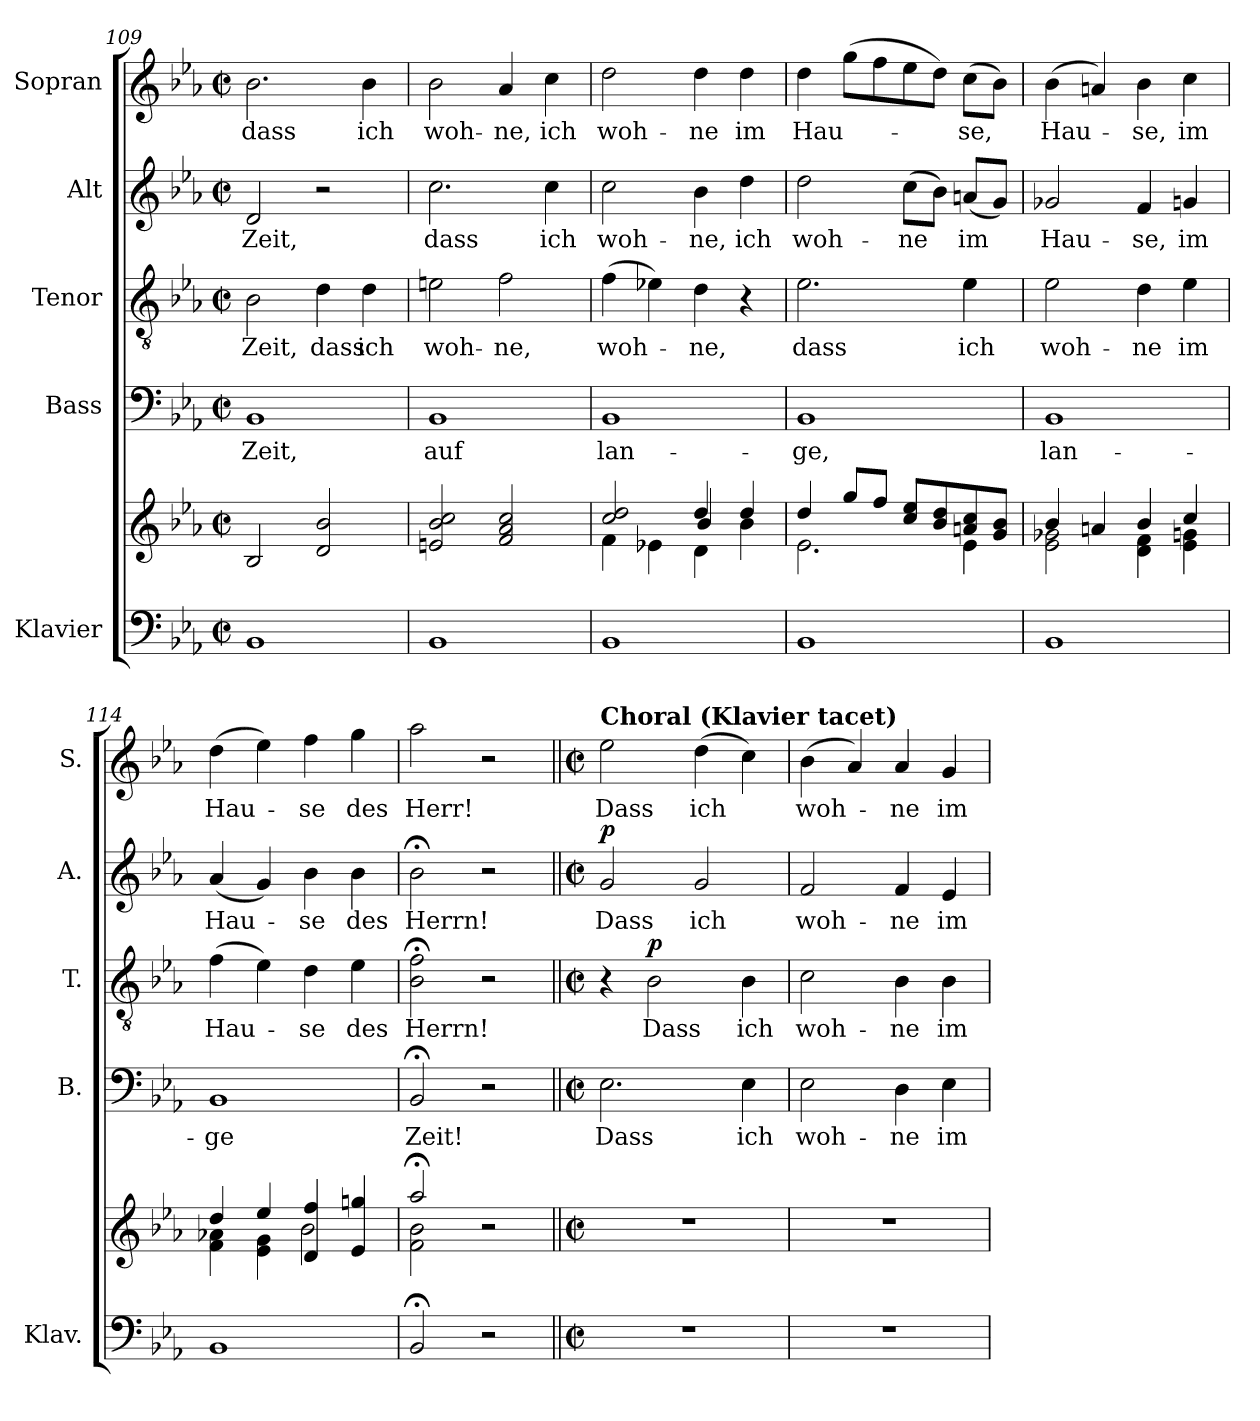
**kern	**kern	**kern	**text	**kern	**text	**dynam	**kern	**text	**dynam	**kern	**text
*part5	*part5	*part4	*part4	*part3	*part3	*part3	*part2	*part2	*part2	*part1	*part1
*staff6	*staff5	*staff4	*staff4	*staff3	*staff3	*staff3	*staff2	*staff2	*staff2	*staff1	*staff1
*I"Klavier	*	*I"Bass	*	*I"Tenor	*	*	*I"Alt	*	*	*I"Sopran	*
*I'Klav.	*	*I'B.	*	*I'T.	*	*	*I'A.	*	*	*I'S.	*
*clefF4	*clefG2	*clefF4	*	*clefGv2	*	*	*clefG2	*	*	*clefG2	*
*	*	*	*	*ITrd7c12	*	*	*	*	*	*	*
*k[b-e-a-]	*k[b-e-a-]	*k[b-e-a-]	*	*k[b-e-a-]	*	*	*k[b-e-a-]	*	*	*k[b-e-a-]	*
*E-:	*E-:	*E-:	*	*E-:	*	*	*E-:	*	*	*E-:	*
*M2/2	*M2/2	*M2/2	*	*M2/2	*	*	*M2/2	*	*	*M2/2	*
*met(c|)	*met(c|)	*met(c|)	*	*met(c|)	*	*	*met(c|)	*	*	*met(c|)	*
=109	=109	=109	=109	=109	=109	=109	=109	=109	=109	=109	=109
!	!	!	!LO:LY:b	!	!LO:LY:b	!	!	!LO:LY:b	!	!	!LO:LY:b
1BB-	2B-/	1BB-	Zeit,	2BB-\	Zeit,	.	2d/	Zeit,	.	2.b-\	dass
!	!	!	!	!	!LO:LY:b	!	!	!	!	!	!
.	2d/ 2b-/	.	.	4D\	dass	.	2r	.	.	.	.
!	!	!	!	!	!LO:LY:b	!	!	!	!	!	!LO:LY:b
.	.	.	.	4D\	ich	.	.	.	.	4b-\	ich
!!LO:LB:g=z
=110	=110	=110	=110	=110	=110	=110	=110	=110	=110	=110	=110
!	!	!	!LO:LY:b	!	!LO:LY:b	!	!	!LO:LY:b	!	!	!LO:LY:b
1BB-	2en/ 2b-/ 2cc/	1BB-	auf	2En\	woh-	.	2.cc\	dass	.	2b-\	woh-
!	!	!	!	!	!LO:LY:b	!	!	!	!	!	!LO:LY:b
.	2f/ 2a-/ 2cc/	.	.	2F\	-ne,	.	.	.	.	4a-/	-ne,
!	!	!	!	!	!	!	!	!LO:LY:b	!	!	!LO:LY:b
.	.	.	.	.	.	.	4cc\	ich	.	4cc\	ich
=111	=111	=111	=111	=111	=111	=111	=111	=111	=111	=111	=111
*	*^	*	*	*	*	*	*	*	*	*	*
*	*	*^	*	*	*	*	*	*	*	*	*	*
!	!	!	!	!	!LO:LY:b	!	!LO:LY:b	!	!	!LO:LY:b	!	!	!LO:LY:b
1BB-	2cc/ 2dd/	2ryy	4f\	1BB-	lan-	(>4F\	woh-	.	2cc\	woh-	.	2dd\	woh-
.	.	.	4e-X\	.	.	4E-X\)	.	.	.	.	.	.	.
!	!	!	!	!	!	!	!LO:LY:b	!	!	!LO:LY:b	!	!	!LO:LY:b
.	4dd/	4b-/	4d\	.	.	4D\	-ne,	.	4b-\	-ne,	.	4dd\	-ne
!	!	!	!	!	!	!	!	!	!	!LO:LY:b	!	!	!LO:LY:b
.	4dd/	4b-\	4ryy	.	.	4r	.	.	4dd\	ich	.	4dd\	im
=112	=112	=112	=112	=112	=112	=112	=112	=112	=112	=112	=112	=112	=112
!	!	!	!	!	!LO:LY:b	!	!LO:LY:b	!	!	!LO:LY:b	!	!	!LO:LY:b
*	*	*v	*v	*	*	*	*	*	*	*	*	*	*
1BB-	4dd/	2.e-\	1BB-	-ge,	2.E-\	dass	.	2dd\	woh-	.	4dd\	Hau-
.	8gg/L	.	.	.	.	.	.	.	.	.	(>8gg\L	.
.	8ff/J	.	.	.	.	.	.	.	.	.	8ff\	.
!	!	!	!	!	!	!	!	!	!LO:LY:b	!	!	!
.	8cc/ 8ee-/L	.	.	.	.	.	.	(>8cc\L	-ne	.	8ee-\	.
.	8b-/ 8dd/	.	.	.	.	.	.	8b-\J)	.	.	8dd\J)	.
!	!	!	!	!	!	!LO:LY:b	!	!	!LO:LY:b	!	!	!LO:LY:b
.	8an/ 8cc/	4e-\	.	.	4E-\	ich	.	(<8an/L	im	.	(>8cc\L	-se,
.	8g/ 8b-/J	.	.	.	.	.	.	8g/J)	.	.	8b-\J)	.
=113	=113	=113	=113	=113	=113	=113	=113	=113	=113	=113	=113	=113
!	!	!	!	!LO:LY:b	!	!LO:LY:b	!	!	!LO:LY:b	!	!	!LO:LY:b
1BB-	4b-/	2e-\ 2g-X\	1BB-	lan-	2E-\	woh-	.	2g-X/	Hau-	.	(>4b-\	Hau-
.	4an/	.	.	.	.	.	.	.	.	.	4an/)	.
!	!	!	!	!	!	!LO:LY:b	!	!	!LO:LY:b	!	!	!LO:LY:b
.	4b-/	4d\ 4f\	.	.	4D\	-ne	.	4f/	-se,	.	4b-\	-se,
!	!	!	!	!	!	!LO:LY:b	!	!	!LO:LY:b	!	!	!LO:LY:b
.	4cc/	4e-\ 4gn\	.	.	4E-\	im	.	4gn/	im	.	4cc\	im
=114	=114	=114	=114	=114	=114	=114	=114	=114	=114	=114	=114	=114
!	!	!	!	!LO:LY:b	!	!LO:LY:b	!	!	!LO:LY:b	!	!	!LO:LY:b
1BB-	4dd/	4f\ 4a-X\	1BB-	-ge	(>4F\	Hau-	.	(<4a-/	Hau-	.	(>4dd\	Hau-
.	4ee-/	4e-\ 4g\	.	.	4E-\)	.	.	4g/)	.	.	4ee-\)	.
!	!	!	!	!	!	!LO:LY:b	!	!	!LO:LY:b	!	!	!LO:LY:b
.	4d/ 4ff/	2b-\	.	.	4D\	-se	.	4b-\	-se	.	4ff\	-se
!	!	!	!	!	!	!LO:LY:b	!	!	!LO:LY:b	!	!	!LO:LY:b
.	4e-/ 4ggn/	.	.	.	4E-\	des	.	4b-\	des	.	4gg\	des
=115	=115	=115	=115	=115	=115	=115	=115	=115	=115	=115	=115	=115
!	!	!	!	!LO:LY:b	!	!LO:LY:b	!	!	!LO:LY:b	!	!	!LO:LY:b
2BB-;</	2aa-;</	2f\ 2b-\	2BB-;</	Zeit!	2BB-\;< 2F\;<	Herrn!	.	2b-;<\	Herrn!	.	2aa-\	Herr!
2r	2r	2ryy	2r	.	2r	.	.	2r	.	.	2r	.
*	*v	*v	*	*	*	*	*	*	*	*	*	*
!!LO:PB:g=z
=116||	=116||	=116||	=116||	=116||	=116||	=116||	=116||	=116||	=116||	=116||	=116||
*M2/2	*M2/2	*M2/2	*	*M2/2	*	*	*M2/2	*	*	*M2/2	*
*met(c|)	*met(c|)	*met(c|)	*	*met(c|)	*	*	*met(c|)	*	*	*met(c|)	*
*	*^	*	*	*	*	*	*	*	*	*	*
!	!	!	!	!	!	!	!	!	!	!	!LO:TX:a:B:t=Choral (Klavier tacet)	!
!	!	!	!	!LO:LY:b	!	!	!	!	!LO:LY:b	!LO:DY:b	!	!LO:LY:b
*	*v	*v	*	*	*	*	*	*	*	*	*	*
1r	1r	2.E-\	Dass	4r	.	.	2g/	Dass	p	2ee-\	Dass
!	!	!	!	!	!LO:LY:b	!LO:DY:b	!	!	!	!	!
.	.	.	.	2BB-\	Dass	p	.	.	.	.	.
!	!	!	!	!	!	!	!	!LO:LY:b	!	!	!LO:LY:b
.	.	.	.	.	.	.	2g/	ich	.	(>4dd\	ich
!	!	!	!LO:LY:b	!	!LO:LY:b	!	!	!	!	!	!
.	.	4E-\	ich	4BB-\	ich	.	.	.	.	4cc\)	.
=117	=117	=117	=117	=117	=117	=117	=117	=117	=117	=117	=117
!	!	!	!LO:LY:b	!	!LO:LY:b	!	!	!LO:LY:b	!	!	!LO:LY:b
1r	1r	2E-\	woh-	2C\	woh-	.	2f/	woh-	.	(>4b-\	woh-
.	.	.	.	.	.	.	.	.	.	4a-/)	.
!	!	!	!LO:LY:b	!	!LO:LY:b	!	!	!LO:LY:b	!	!	!LO:LY:b
.	.	4D\	-ne	4BB-\	-ne	.	4f/	-ne	.	4a-/	-ne
!	!	!	!LO:LY:b	!	!LO:LY:b	!	!	!LO:LY:b	!	!	!LO:LY:b
.	.	4E-\	im	4BB-\	im	.	4e-/	im	.	4g/	im
=	=	=	=	=	=	=	=	=	=	=	=
*-	*-	*-	*-	*-	*-	*-	*-	*-	*-	*-	*-
